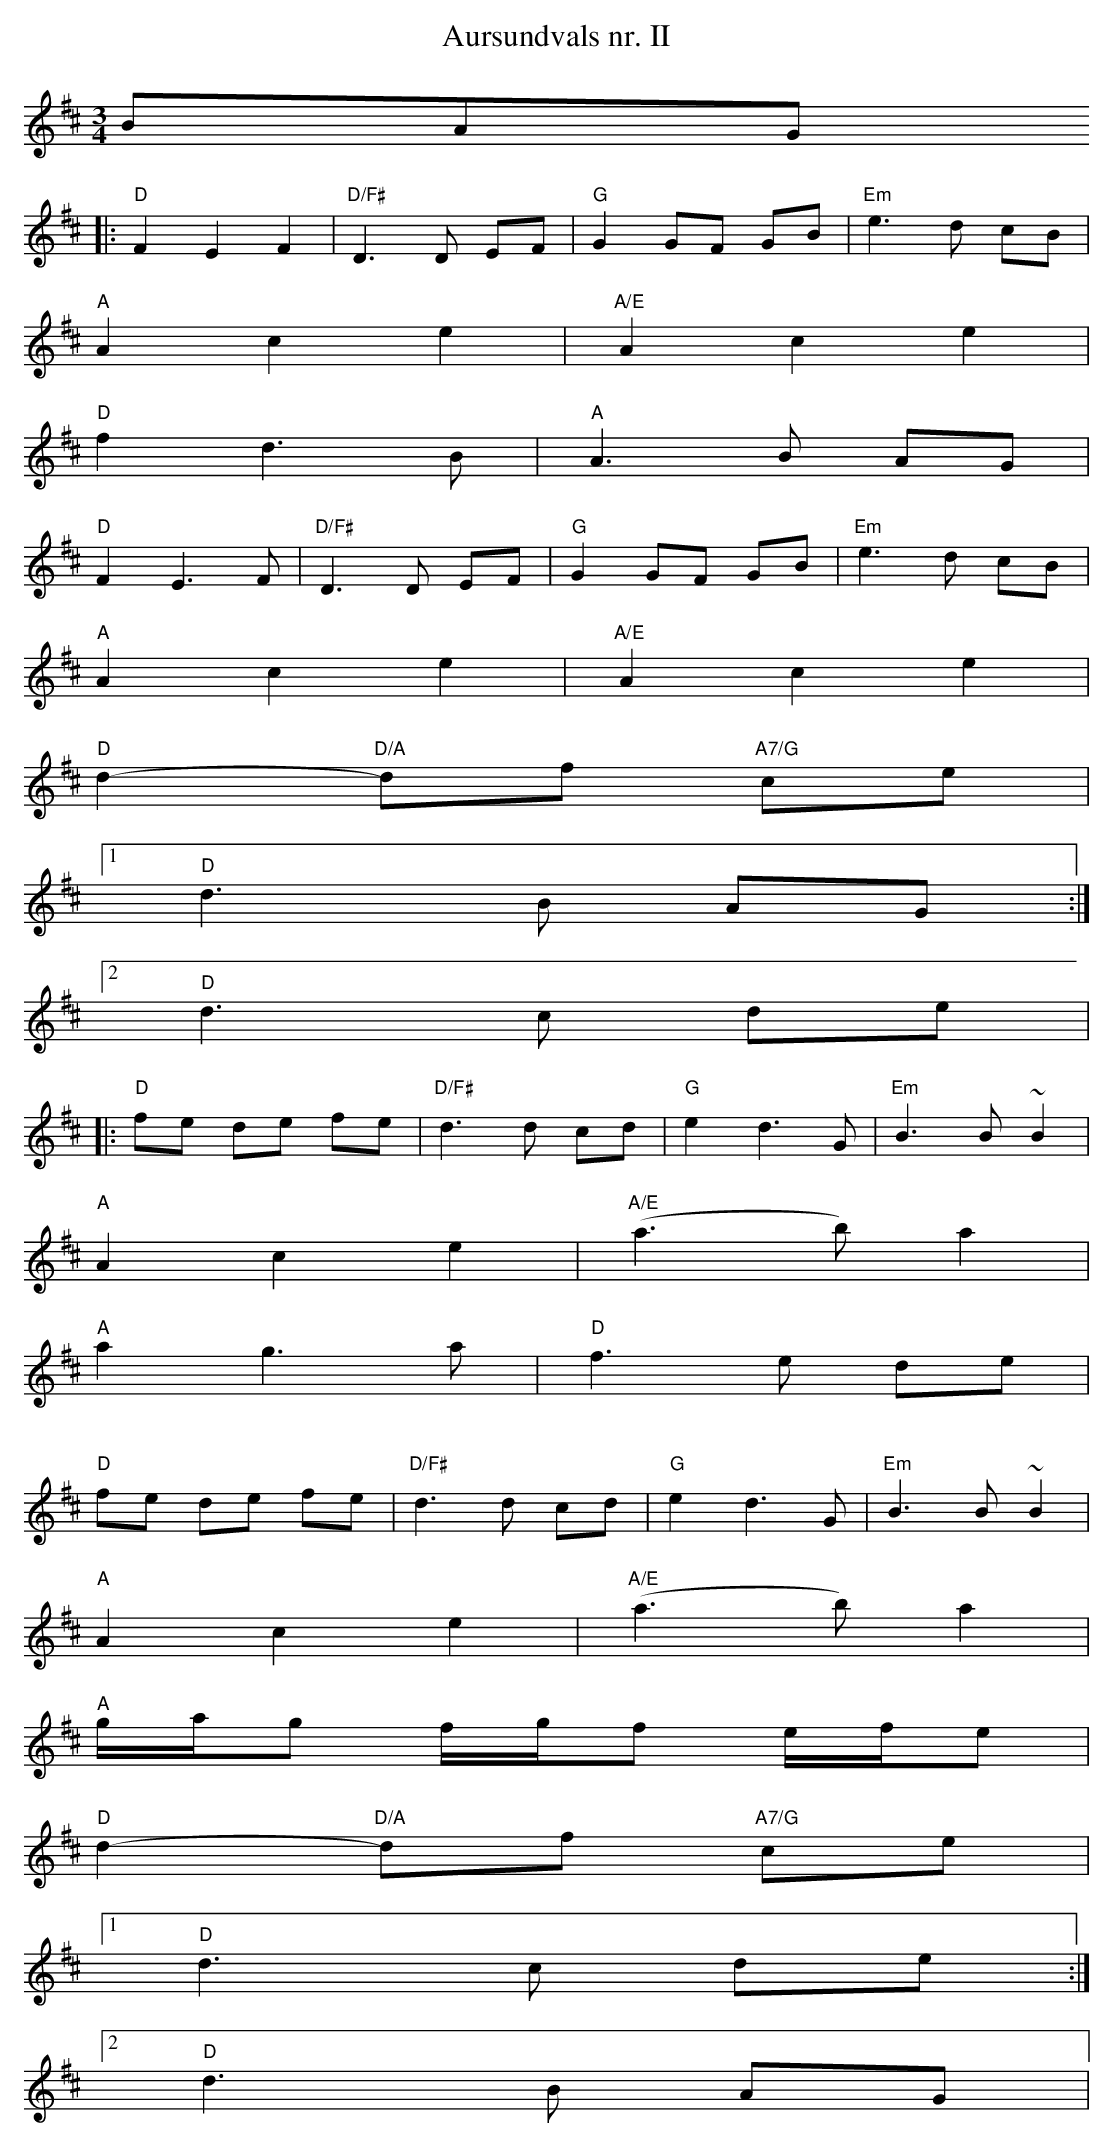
X:1
T:Aursundvals nr. II
M:3/4
L:1/8
K:D
BAG
|: "D"F2 E2 F2 | "D/F#"D3 D EF | "G"G2 GF GB | "Em"e3 d cB |
   "A"A2 c2 e2 | "A/E"A2 c2 e2 |
   "D"f2 d3 B | "A"A3 B AG |
   "D"F2 E3 F | "D/F#"D3 D EF | "G"G2 GF GB | "Em"e3 d cB |
   "A"A2 c2 e2 | "A/E"A2 c2 e2 |
   "D"d2- "D/A"df "A7/G"ce |
[1 "D"d3 B AG :|
[2 "D"d3 c de |
|: "D"fe de fe | "D/F#"d3 d cd | "G"e2 d3 G | "Em"B3 B ~B2 |
   "A"A2 c2 e2 | "A/E"(a3 b) a2 |
   "A"a2 g3 a | "D"f3 e de |
   "D"fe de fe | "D/F#"d3 d cd | "G"e2 d3 G | "Em"B3 B ~B2 |
   "A"A2 c2 e2 | "A/E"(a3 b) a2 |
   "A"g/a/g f/g/f e/f/e |
   "D"d2- "D/A"df "A7/G"ce |
[1 "D"d3 c de :|
[2 "D"d3 B AG |
